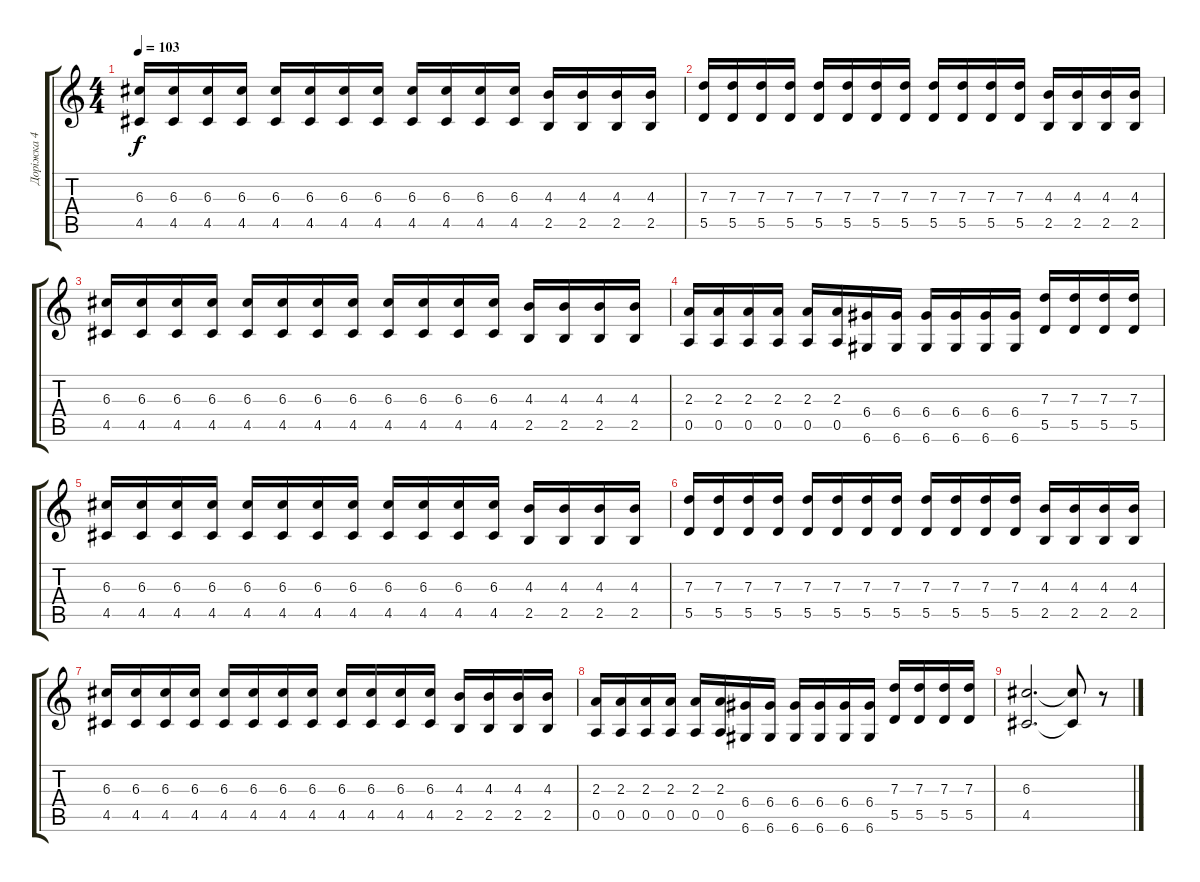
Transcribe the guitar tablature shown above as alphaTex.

\track ("Доріжка 4" "Доріжка 4") {instrument overdrivenguitar}
\staff {score tabs}
\tuning (E4 B3 G3 D3 A2 D2) {hide}
\ts (4 4)
\tempo 103
\clef g2
\ks c
(6.3 4.5).16{dy f} (6.3 4.5).16 (6.3 4.5).16 (6.3 4.5).16 (6.3 4.5).16 (6.3 4.5).16 (6.3 4.5).16 (6.3 4.5).16 (6.3 4.5).16 (6.3 4.5).16 (6.3 4.5).16 (6.3 4.5).16 (4.3 2.5).16 (4.3 2.5).16 (4.3 2.5).16 (4.3 2.5).16 |
(7.3 5.5).16 (7.3 5.5).16 (7.3 5.5).16 (7.3 5.5).16 (7.3 5.5).16 (7.3 5.5).16 (7.3 5.5).16 (7.3 5.5).16 (7.3 5.5).16 (7.3 5.5).16 (7.3 5.5).16 (7.3 5.5).16 (4.3 2.5).16 (4.3 2.5).16 (4.3 2.5).16 (4.3 2.5).16 |
(6.3 4.5).16 (6.3 4.5).16 (6.3 4.5).16 (6.3 4.5).16 (6.3 4.5).16 (6.3 4.5).16 (6.3 4.5).16 (6.3 4.5).16 (6.3 4.5).16 (6.3 4.5).16 (6.3 4.5).16 (6.3 4.5).16 (4.3 2.5).16 (4.3 2.5).16 (4.3 2.5).16 (4.3 2.5).16 |
(2.3 0.5).16 (2.3 0.5).16 (2.3 0.5).16 (2.3 0.5).16 (2.3 0.5).16 (2.3 0.5).16 (6.4 6.6).16 (6.4 6.6).16 (6.4 6.6).16 (6.4 6.6).16 (6.4 6.6).16 (6.4 6.6).16 (7.3 5.5).16 (7.3 5.5).16 (7.3 5.5).16 (7.3 5.5).16 |
(6.3 4.5).16 (6.3 4.5).16 (6.3 4.5).16 (6.3 4.5).16 (6.3 4.5).16 (6.3 4.5).16 (6.3 4.5).16 (6.3 4.5).16 (6.3 4.5).16 (6.3 4.5).16 (6.3 4.5).16 (6.3 4.5).16 (4.3 2.5).16 (4.3 2.5).16 (4.3 2.5).16 (4.3 2.5).16 |
(7.3 5.5).16 (7.3 5.5).16 (7.3 5.5).16 (7.3 5.5).16 (7.3 5.5).16 (7.3 5.5).16 (7.3 5.5).16 (7.3 5.5).16 (7.3 5.5).16 (7.3 5.5).16 (7.3 5.5).16 (7.3 5.5).16 (4.3 2.5).16 (4.3 2.5).16 (4.3 2.5).16 (4.3 2.5).16 |
(6.3 4.5).16 (6.3 4.5).16 (6.3 4.5).16 (6.3 4.5).16 (6.3 4.5).16 (6.3 4.5).16 (6.3 4.5).16 (6.3 4.5).16 (6.3 4.5).16 (6.3 4.5).16 (6.3 4.5).16 (6.3 4.5).16 (4.3 2.5).16 (4.3 2.5).16 (4.3 2.5).16 (4.3 2.5).16 |
(2.3 0.5).16 (2.3 0.5).16 (2.3 0.5).16 (2.3 0.5).16 (2.3 0.5).16 (2.3 0.5).16 (6.4 6.6).16 (6.4 6.6).16 (6.4 6.6).16 (6.4 6.6).16 (6.4 6.6).16 (6.4 6.6).16 (7.3 5.5).16 (7.3 5.5).16 (7.3 5.5).16 (7.3 5.5).16 |
(6.3 4.5).2{d} (6.3{t} 4.5{t}).8 r.8
